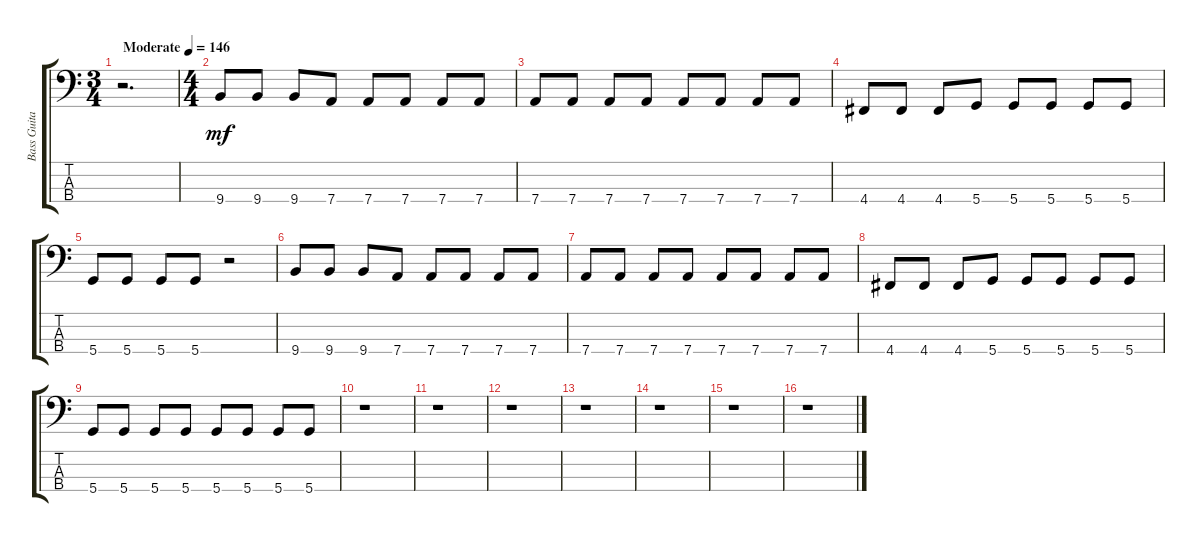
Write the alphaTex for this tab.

\track ("Bass Guitar" "Bass Guita") {instrument electricbassfinger}
\staff {score tabs}
\tuning (G2 D2 A1 D1) {hide}
\ts (3 4)
\tempo (146 "Moderate")
\clef f4
\ks c
r.2{d dy mf instrument electricbassfinger} |
\ts (4 4)
9.4.8 9.4.8 9.4.8 7.4.8 7.4.8 7.4.8 7.4.8 7.4.8 |
7.4.8 7.4.8 7.4.8 7.4.8 7.4.8 7.4.8 7.4.8 7.4.8 |
4.4.8 4.4.8 4.4.8 5.4.8 5.4.8 5.4.8 5.4.8 5.4.8 |
5.4.8 5.4.8 5.4.8 5.4.8 r.2 |
9.4.8 9.4.8 9.4.8 7.4.8 7.4.8 7.4.8 7.4.8 7.4.8 |
7.4.8 7.4.8 7.4.8 7.4.8 7.4.8 7.4.8 7.4.8 7.4.8 |
4.4.8 4.4.8 4.4.8 5.4.8 5.4.8 5.4.8 5.4.8 5.4.8 |
5.4.8 5.4.8 5.4.8 5.4.8 5.4.8 5.4.8 5.4.8 5.4.8 |
r.1 |
r.1 |
r.1 |
r.1 |
r.1 |
r.1 |
r.1
